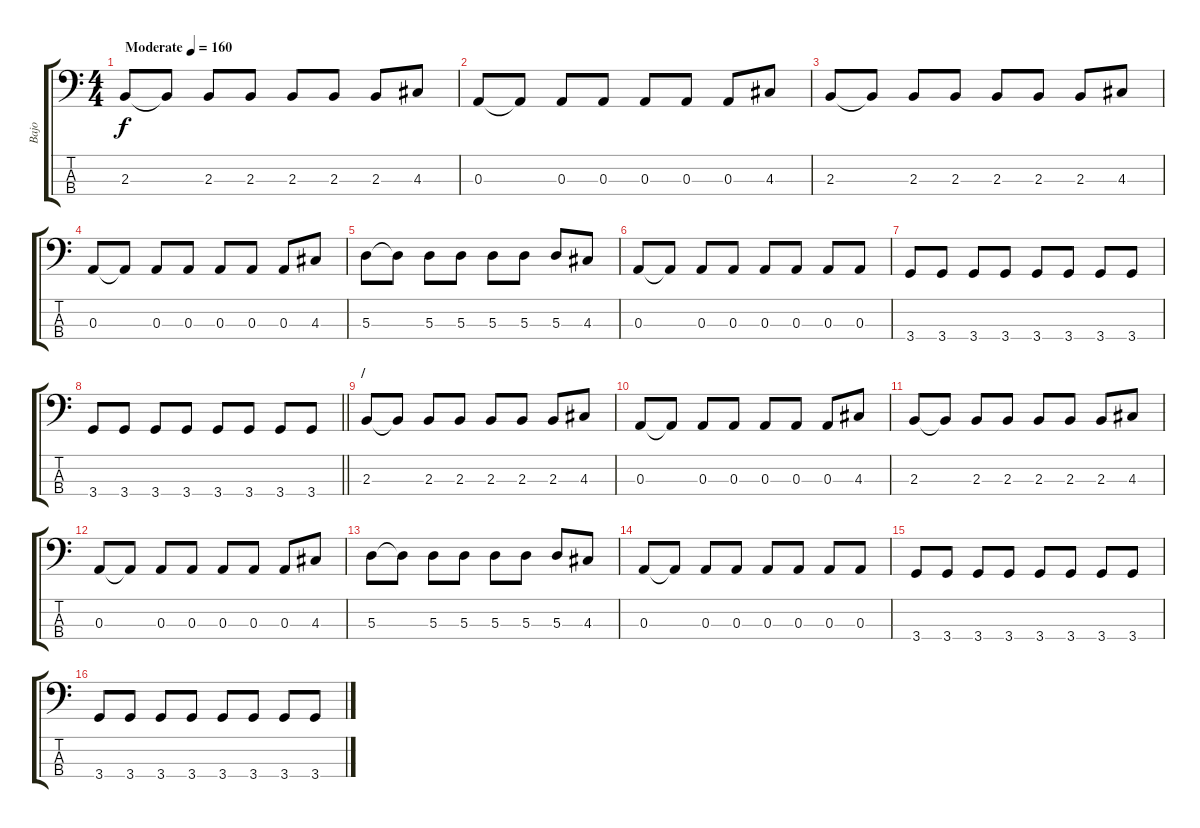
\track ("Bajo" "Bajo") {instrument electricbasspick}
\staff {score tabs}
\tuning (G2 D2 A1 E1) {hide}
\ts (4 4)
\tempo (160 "Moderate")
\clef f4
\ks c
2.3.8{dy f instrument electricbasspick} 2.3{t}.8 2.3.8 2.3.8 2.3.8 2.3.8 2.3.8 4.3.8 |
0.3.8 0.3{t}.8 0.3.8 0.3.8 0.3.8 0.3.8 0.3.8 4.3.8 |
2.3.8 2.3{t}.8 2.3.8 2.3.8 2.3.8 2.3.8 2.3.8 4.3.8 |
0.3.8 0.3{t}.8 0.3.8 0.3.8 0.3.8 0.3.8 0.3.8 4.3.8 |
5.3.8 5.3{t}.8 5.3.8 5.3.8 5.3.8 5.3.8 5.3.8 4.3.8 |
0.3.8 0.3{t}.8 0.3.8 0.3.8 0.3.8 0.3.8 0.3.8 0.3.8 |
3.4.8 3.4.8 3.4.8 3.4.8 3.4.8 3.4.8 3.4.8 3.4.8 |
\barLineRight lightlight
3.4.8 3.4.8 3.4.8 3.4.8 3.4.8 3.4.8 3.4.8 3.4.8 |
\section ("" "/")
2.3.8 2.3{t}.8 2.3.8 2.3.8 2.3.8 2.3.8 2.3.8 4.3.8 |
0.3.8 0.3{t}.8 0.3.8 0.3.8 0.3.8 0.3.8 0.3.8 4.3.8 |
2.3.8 2.3{t}.8 2.3.8 2.3.8 2.3.8 2.3.8 2.3.8 4.3.8 |
0.3.8 0.3{t}.8 0.3.8 0.3.8 0.3.8 0.3.8 0.3.8 4.3.8 |
5.3.8 5.3{t}.8 5.3.8 5.3.8 5.3.8 5.3.8 5.3.8 4.3.8 |
0.3.8 0.3{t}.8 0.3.8 0.3.8 0.3.8 0.3.8 0.3.8 0.3.8 |
3.4.8 3.4.8 3.4.8 3.4.8 3.4.8 3.4.8 3.4.8 3.4.8 |
3.4.8 3.4.8 3.4.8 3.4.8 3.4.8 3.4.8 3.4.8 3.4.8
